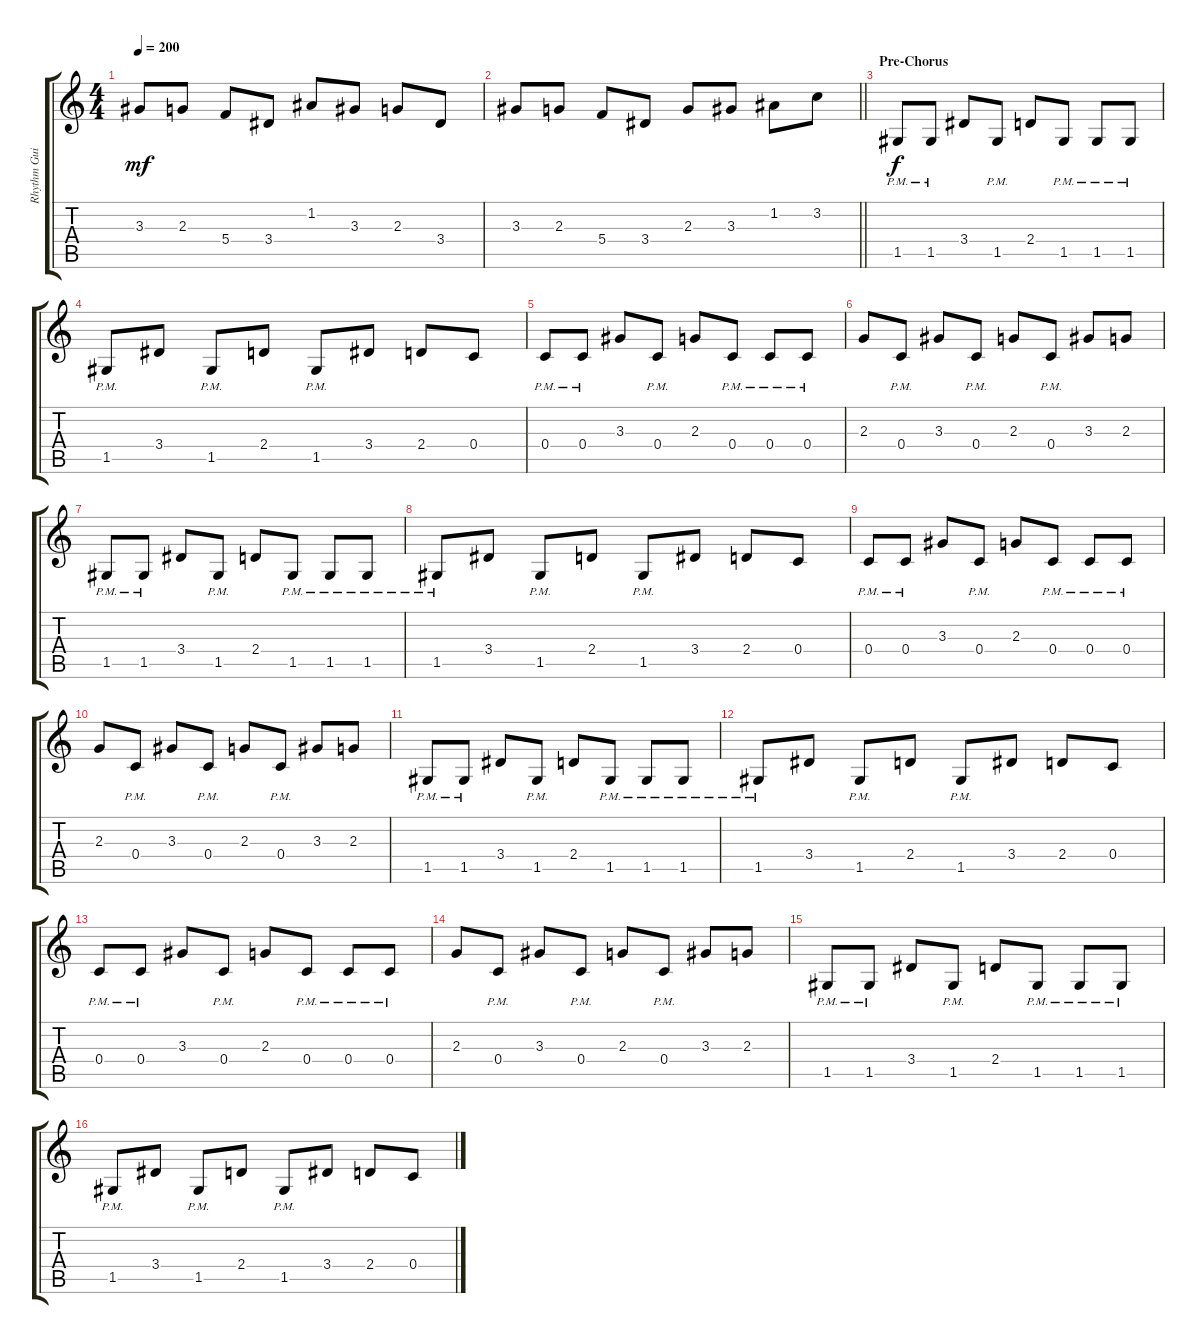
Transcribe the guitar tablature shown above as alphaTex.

\track ("Rhythm Guitar" "Rhythm Gui") {instrument distortionguitar}
\staff {score tabs}
\tuning (D4 A3 F3 C3 G2 C2) {hide}
\ts (4 4)
\tempo 200
\clef g2
\ks c
3.3.8{dy mf} 2.3.8 5.4.8 3.4.8 1.2.8 3.3.8 2.3.8 3.4.8 |
\barLineRight lightlight
3.3.8 2.3.8 5.4.8 3.4.8 2.3.8 3.3.8 1.2.8 3.2.8 |
\section ("" "Pre-Chorus")
1.5{pm}.8{dy f} 1.5{pm}.8 3.4.8 1.5{pm}.8 2.4.8 1.5{pm}.8 1.5{pm}.8 1.5{pm}.8 |
1.5{pm}.8 3.4.8 1.5{pm}.8 2.4.8 1.5{pm}.8 3.4.8 2.4.8 0.4.8 |
0.4{pm}.8 0.4{pm}.8 3.3.8 0.4{pm}.8 2.3.8 0.4{pm}.8 0.4{pm}.8 0.4{pm}.8 |
2.3.8 0.4{pm}.8 3.3.8 0.4{pm}.8 2.3.8 0.4{pm}.8 3.3.8 2.3.8 |
1.5{pm}.8 1.5{pm}.8 3.4.8 1.5{pm}.8 2.4.8 1.5{pm}.8 1.5{pm}.8 1.5{pm}.8 |
1.5{pm}.8 3.4.8 1.5{pm}.8 2.4.8 1.5{pm}.8 3.4.8 2.4.8 0.4.8 |
0.4{pm}.8 0.4{pm}.8 3.3.8 0.4{pm}.8 2.3.8 0.4{pm}.8 0.4{pm}.8 0.4{pm}.8 |
2.3.8 0.4{pm}.8 3.3.8 0.4{pm}.8 2.3.8 0.4{pm}.8 3.3.8 2.3.8 |
1.5{pm}.8 1.5{pm}.8 3.4.8 1.5{pm}.8 2.4.8 1.5{pm}.8 1.5{pm}.8 1.5{pm}.8 |
1.5{pm}.8 3.4.8 1.5{pm}.8 2.4.8 1.5{pm}.8 3.4.8 2.4.8 0.4.8 |
0.4{pm}.8 0.4{pm}.8 3.3.8 0.4{pm}.8 2.3.8 0.4{pm}.8 0.4{pm}.8 0.4{pm}.8 |
2.3.8 0.4{pm}.8 3.3.8 0.4{pm}.8 2.3.8 0.4{pm}.8 3.3.8 2.3.8 |
1.5{pm}.8 1.5{pm}.8 3.4.8 1.5{pm}.8 2.4.8 1.5{pm}.8 1.5{pm}.8 1.5{pm}.8 |
1.5{pm}.8 3.4.8 1.5{pm}.8 2.4.8 1.5{pm}.8 3.4.8 2.4.8 0.4.8
